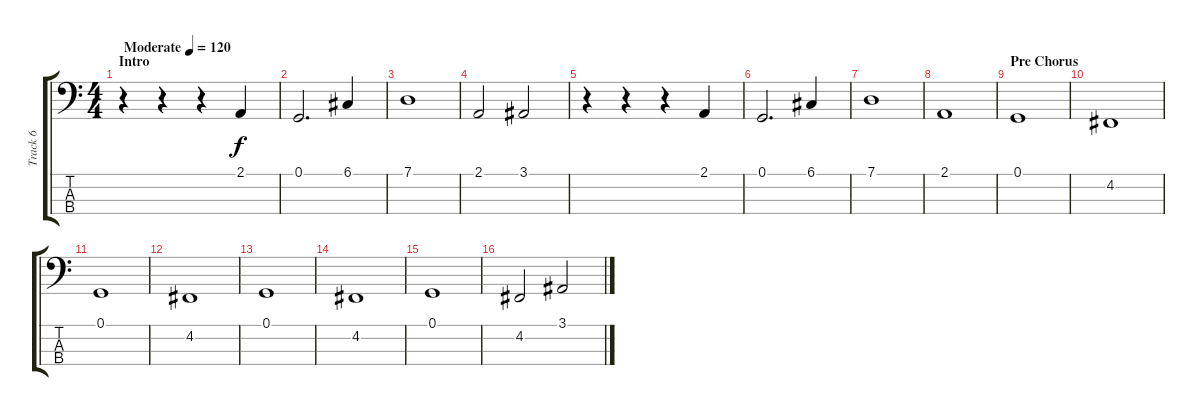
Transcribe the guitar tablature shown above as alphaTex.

\track ("Track 6" "Track 6") {instrument acousticgrandpiano}
\staff {score tabs}
\tuning (G2 D2 A1 E1) {hide}
\ts (4 4)
\section ("" "Intro")
\tempo (120 "Moderate")
\clef f4
\ks c
r.4{dy f instrument acousticgrandpiano} r.4 r.4 2.1.4 |
0.1.2{d} 6.1.4 |
7.1.1 |
2.1.2 3.1.2 |
r.4 r.4 r.4 2.1.4 |
0.1.2{d} 6.1.4 |
7.1.1 |
2.1.1 |
\section ("" "Pre Chorus")
0.1.1 |
4.2.1 |
0.1.1 |
4.2.1 |
0.1.1 |
4.2.1 |
0.1.1 |
4.2.2 3.1.2
